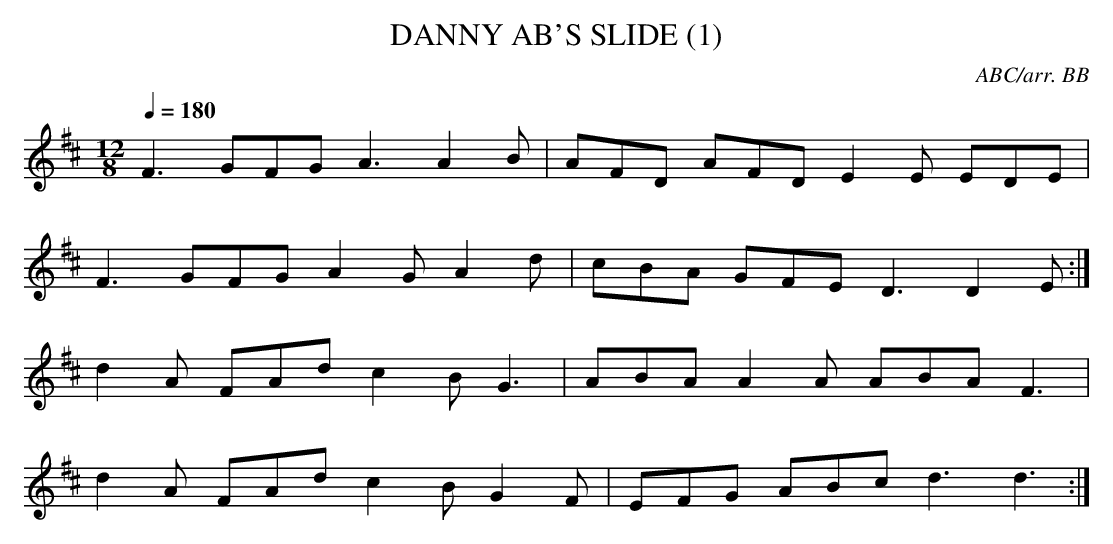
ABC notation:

X:1
T:DANNY AB'S SLIDE (1)
C:ABC/arr. BB
Q:1/4=180
L:1/8
M:12/8
K:D
F3 GFG A3 A2B|AFD AFD E2E EDE|
F3 GFG A2G A2d|cBA GFE D3 D2E :|
d2A FAd c2B G3|ABA A2A ABA F3|
d2A FAd c2B G2F|EFG ABc d3 d3 :|
